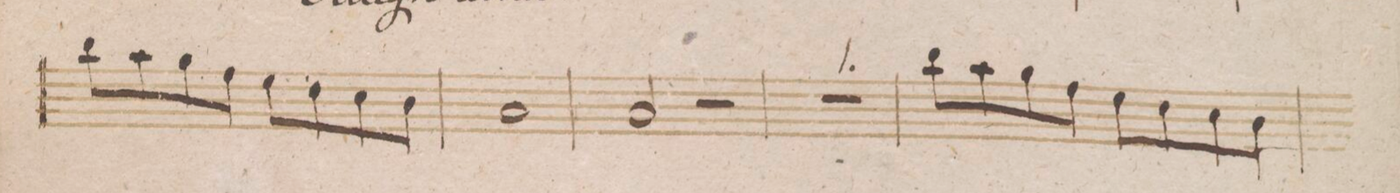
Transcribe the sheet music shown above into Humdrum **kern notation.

**kern	**dynam
*I"Oboe 1mo	*
*clefG2	*
*k[b-]	*
*met(c)	*
*M4/4	*
8bb-\L	.
8aa\	.
8gg\	.
8ff\J	.
8ee\L	.
8dd\	.
8cc\	.
8b-\J	.
=135	=135
1a	.
=136	=136
2a/	.
2r	.
=137	=137
1r	.
=138	=138
8bb-\L	.
8aa\	.
8gg\	.
8ff\J	.
8ee\L	.
8dd\	.
8cc\	.
8b-\J	.
=139	=139
*-	*-
